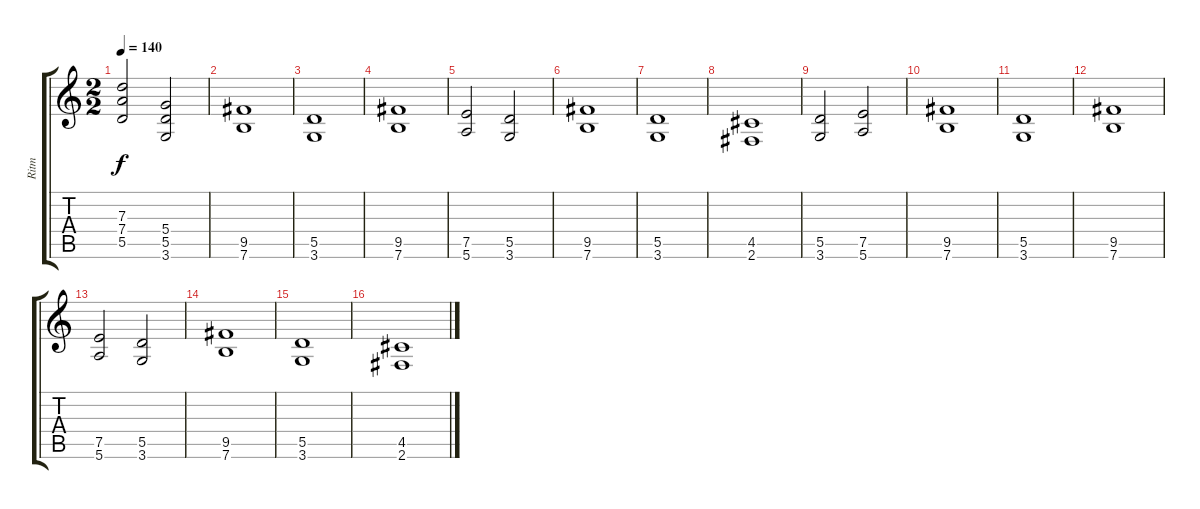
\track ("Ritm" "Ritm") {instrument distortionguitar}
\staff {score tabs}
\tuning (E4 B3 G3 D3 A2 E2) {hide}
\ts (2 2)
\tempo 140
\clef g2
\ks c
(7.3 7.4 5.5).2{dy f} (5.4 5.5 3.6).2 |
(9.5 7.6).1 |
(5.5 3.6).1 |
(9.5 7.6).1 |
(7.5 5.6).2 (5.5 3.6).2 |
(9.5 7.6).1 |
(5.5 3.6).1 |
(4.5 2.6).1 |
(5.5 3.6).2 (7.5 5.6).2 |
(9.5 7.6).1 |
(5.5 3.6).1 |
(9.5 7.6).1 |
(7.5 5.6).2 (5.5 3.6).2 |
(9.5 7.6).1 |
(5.5 3.6).1 |
(4.5 2.6).1
